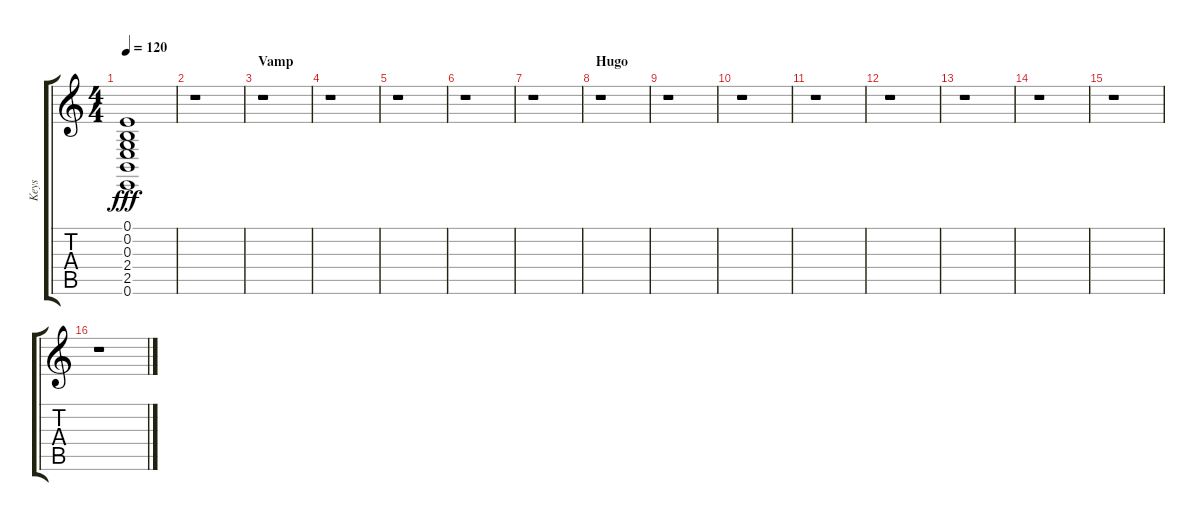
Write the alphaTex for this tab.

\track ("Keys" "Keys") {instrument stringensemble1}
\staff {score tabs}
\tuning (E4 B3 G3 D3 A2 E2) {hide}
\ts (4 4)
\tempo 120
\clef g2
\ks c
(0.1 0.2 0.3 2.4 2.5 0.6).1{dy fff} |
r.1 |
\section ("" "Vamp")
r.1 |
r.1 |
r.1 |
r.1 |
r.1 |
\section ("" "Hugo")
r.1 |
r.1 |
r.1 |
r.1 |
r.1 |
r.1 |
r.1 |
r.1 |
r.1
